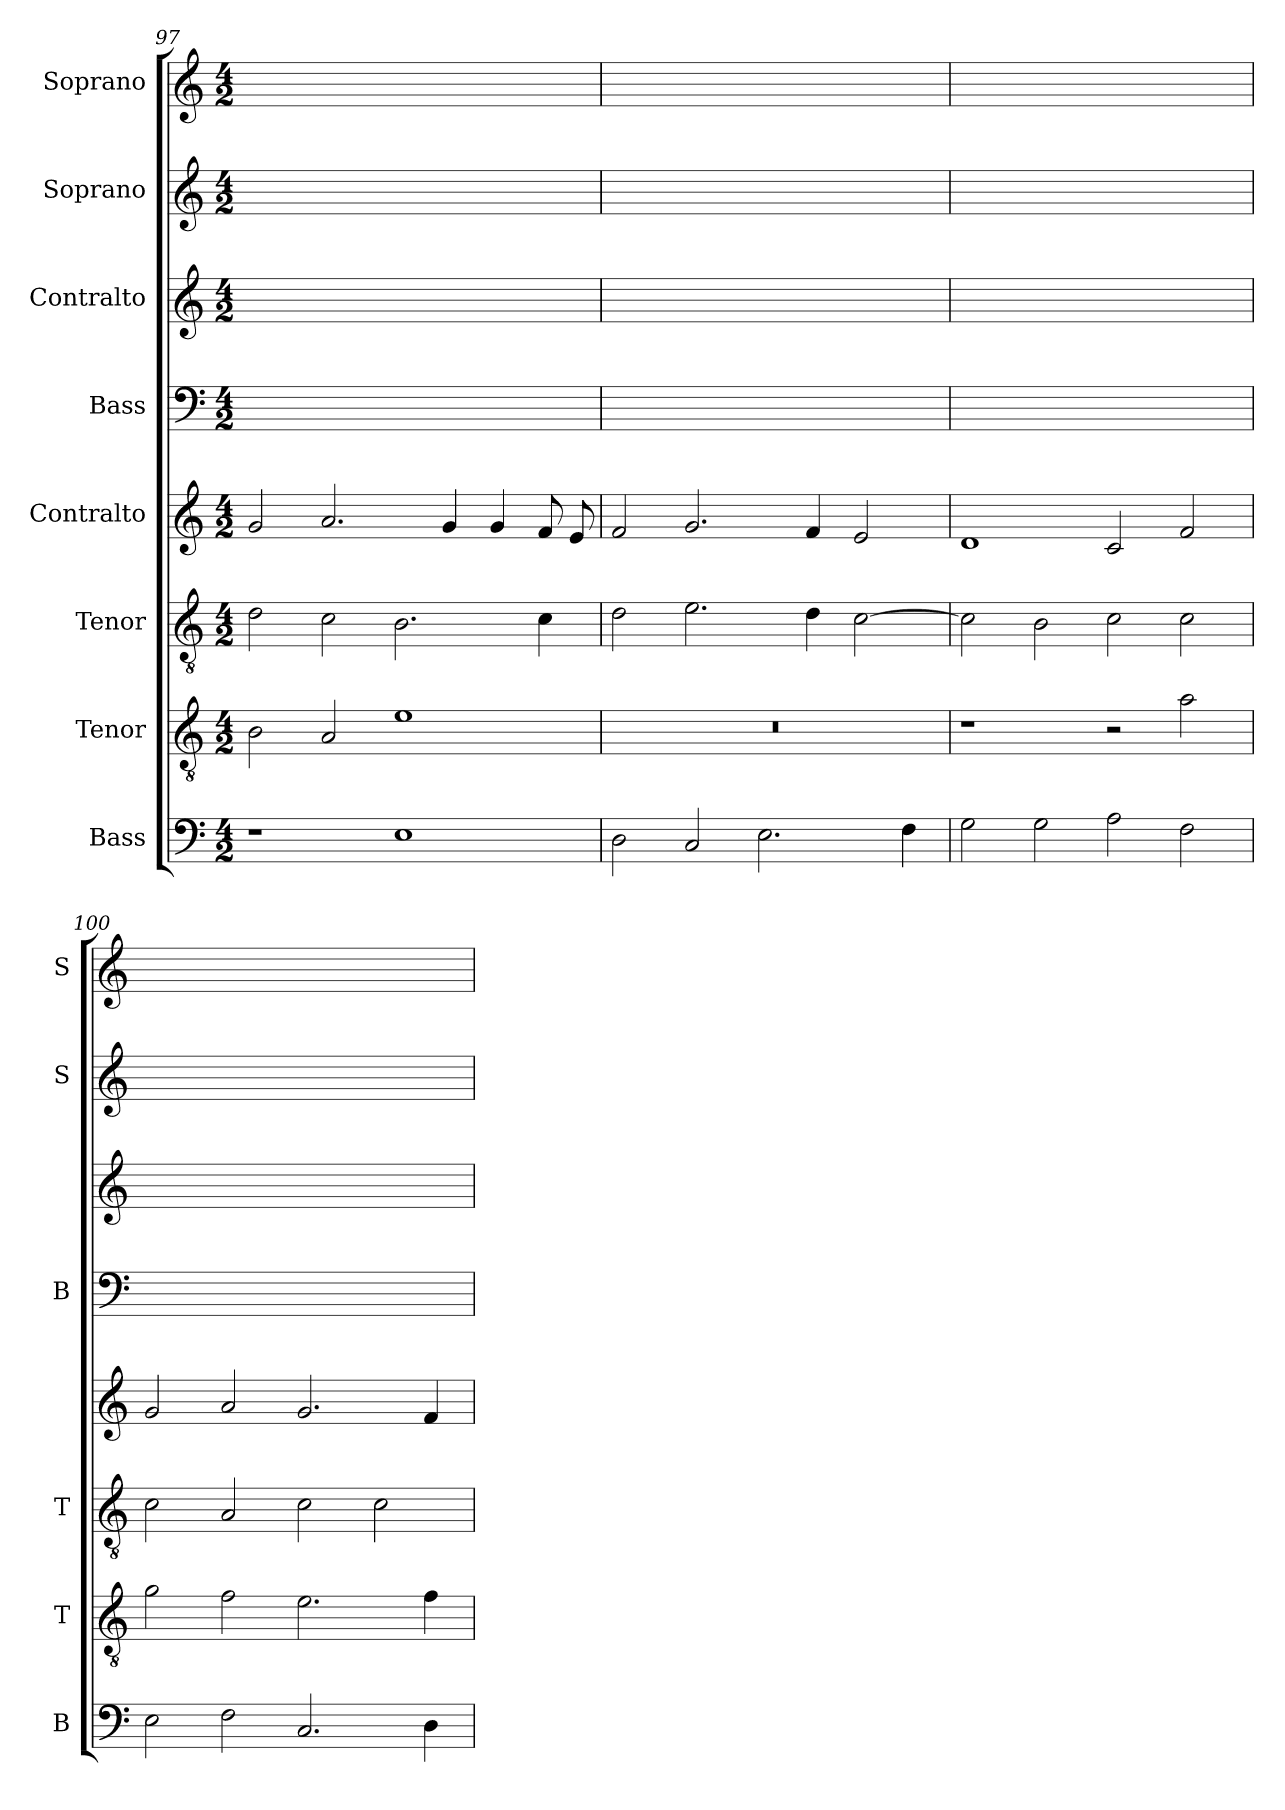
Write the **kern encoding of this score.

**kern	**kern	**kern	**kern	**kern	**kern	**kern	**kern
*part8	*part7	*part6	*part5	*part4	*part3	*part2	*part1
*staff8	*staff7	*staff6	*staff5	*staff4	*staff3	*staff2	*staff1
*I"Bass	*I"Tenor	*I"Tenor	*I"Contralto	*I"Bass	*I"Contralto	*I"Soprano	*I"Soprano
*I'B	*I'T	*I'T	*	*I'B	*	*I'S	*I'S
*clefF4	*clefGv2	*clefGv2	*clefG2	*clefF4	*clefG2	*clefG2	*clefG2
*k[]	*k[]	*k[]	*k[]	*k[]	*k[]	*k[]	*k[]
*G:mix	*G:mix	*G:mix	*G:mix	*G:mix	*G:mix	*G:mix	*G:mix
*M4/2	*M4/2	*M4/2	*M4/2	*M4/2	*M4/2	*M4/2	*M4/2
=97	=97	=97	=97	=97	=97	=97	=97
1r	2B	2d	2g	0ryy	0ryy	0ryy	0ryy
.	2A	2c	2.a	.	.	.	.
1E	1e	2.B	.	.	.	.	.
.	.	.	4g	.	.	.	.
.	.	.	4g	.	.	.	.
.	.	4c	8f	.	.	.	.
.	.	.	8e	.	.	.	.
=98	=98	=98	=98	=98	=98	=98	=98
2D	0r	2d	2f	0ryy	0ryy	0ryy	0ryy
2C	.	2.e	2.g	.	.	.	.
2.E	.	.	.	.	.	.	.
.	.	4d	4f	.	.	.	.
.	.	[2c	2e	.	.	.	.
4F	.	.	.	.	.	.	.
=99	=99	=99	=99	=99	=99	=99	=99
2G	1r	2c]	1d	0ryy	0ryy	0ryy	0ryy
2G	.	2B	.	.	.	.	.
2A	2r	2c	2c	.	.	.	.
2F	2a	2c	2f	.	.	.	.
=100	=100	=100	=100	=100	=100	=100	=100
2E	2g	2c	2g	0ryy	0ryy	0ryy	0ryy
2F	2f	2A	2a	.	.	.	.
2.C	2.e	2c	2.g	.	.	.	.
.	.	2c	.	.	.	.	.
4D	4f	.	4f	.	.	.	.
=	=	=	=	=	=	=	=
*-	*-	*-	*-	*-	*-	*-	*-
